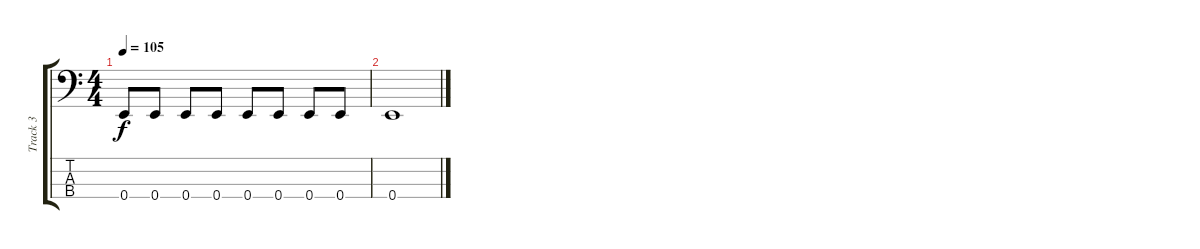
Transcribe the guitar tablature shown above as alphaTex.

\track ("Track 3" "Track 3") {instrument electricbassfinger}
\staff {score tabs}
\tuning (G2 D2 A1 E1) {hide}
\ts (4 4)
\tempo 105
\clef f4
\ks c
0.4.8{dy f} 0.4.8 0.4.8 0.4.8 0.4.8 0.4.8 0.4.8 0.4.8 |
0.4.1
